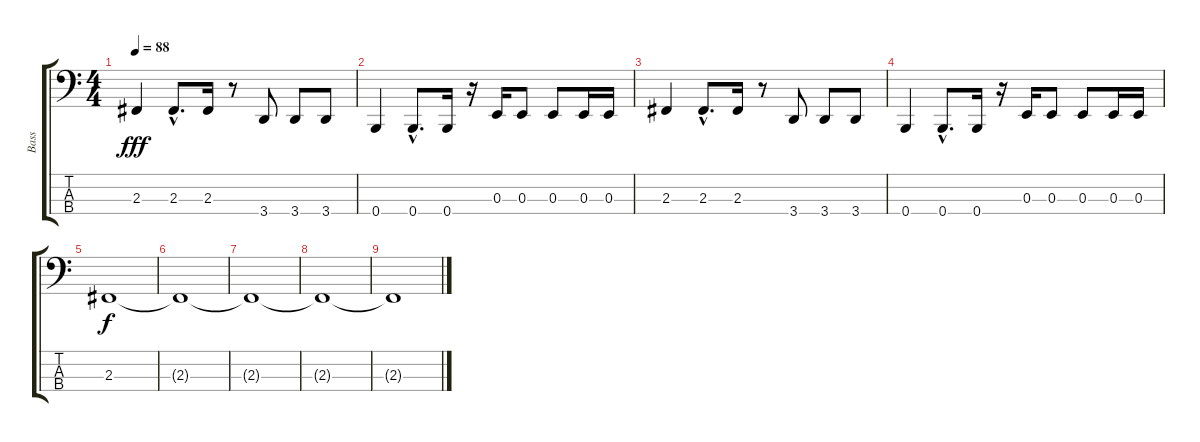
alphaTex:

\track ("Bass" "Bass") {instrument electricbasspick}
\staff {score tabs}
\tuning (D2 A1 E1 B0) {hide}
\ts (4 4)
\tempo 88
\clef f4
\ks c
2.3.4{dy fff} 2.3{hac}.8{d} 2.3.16 r.8 3.4.8 3.4.8 3.4.8 |
0.4.4 0.4{hac}.8{d} 0.4.16 r.16 0.3.16 0.3.8 0.3.8 0.3.16 0.3.16 |
2.3.4 2.3{hac}.8{d} 2.3.16 r.8 3.4.8 3.4.8 3.4.8 |
0.4.4 0.4{hac}.8{d} 0.4.16 r.16 0.3.16 0.3.8 0.3.8 0.3.16 0.3.16 |
2.3.1{dy f} |
2.3{t}.1 |
2.3{t}.1 |
2.3{t}.1{volume 0} |
2.3{t}.1
